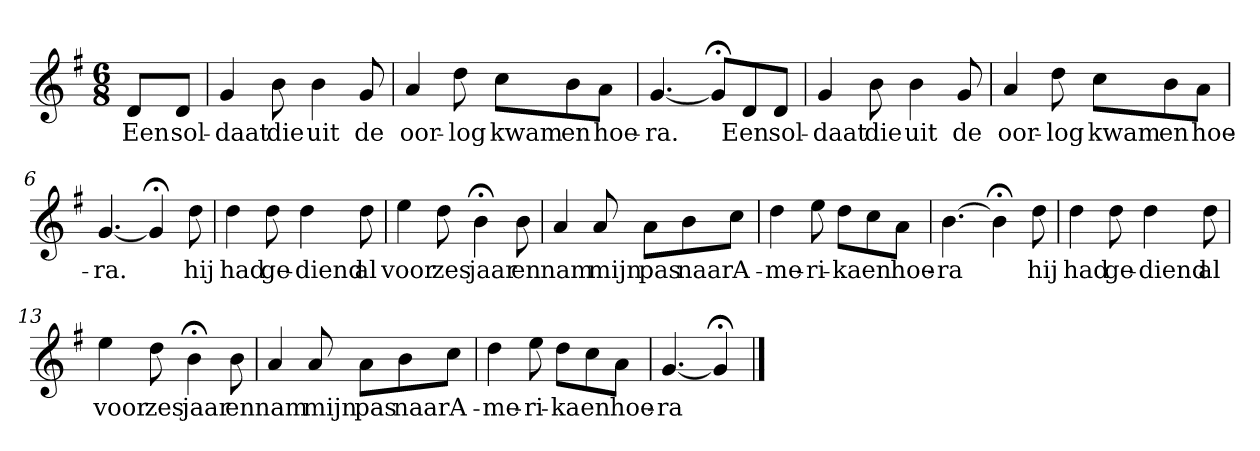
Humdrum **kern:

**kern	**text
*part1	*part1
*staff1	*staff1
*k[f#]	*
*G:	*
*M6/8	*
*MM120	*
=	=
8dL	Een
8dJ	sol-
=1	=1
4g	-daat
8b	die
4b	uit
8g	de
=2	=2
4a	oor-
8dd	-log
8ccL	kwam
8b	en
8aJ	hoe-
=3	=3
[4.g	-ra.
8g;<L]	.
8d	Een
8dJ	sol-
=4	=4
4g	-daat
8b	die
4b	uit
8g	de
=5	=5
4a	oor-
8dd	-log
8ccL	kwam
8b	en
8aJ	hoe-
=6	=6
[4.g	-ra.
4g;<]	.
8dd	hij
=7	=7
4dd	had
8dd	ge-
4dd	-diend
8dd	al
=8	=8
4ee	voor
8dd	zes
4b;<	jaar
8b	en
=9	=9
4a	nam
8a	mijn
8aL	pas
8b	naar
8ccJ	A-
=10	=10
4dd	-me-
8ee	-ri-
8ddL	-ka
8cc	en
8aJ	hoe-
=11	=11
[4.b	-ra
4b;<]	.
8dd	hij
=12	=12
4dd	had
8dd	ge-
4dd	-diend
8dd	al
=13	=13
4ee	voor
8dd	zes
4b;<	jaar
8b	en
=14	=14
4a	nam
8a	mijn
8aL	pas
8b	naar
8ccJ	A-
=15	=15
4dd	-me-
8ee	-ri-
8ddL	-ka
8cc	en
8aJ	hoe-
=16	=16
[4.g	-ra
4g;<]	.
==	==
*-	*-
